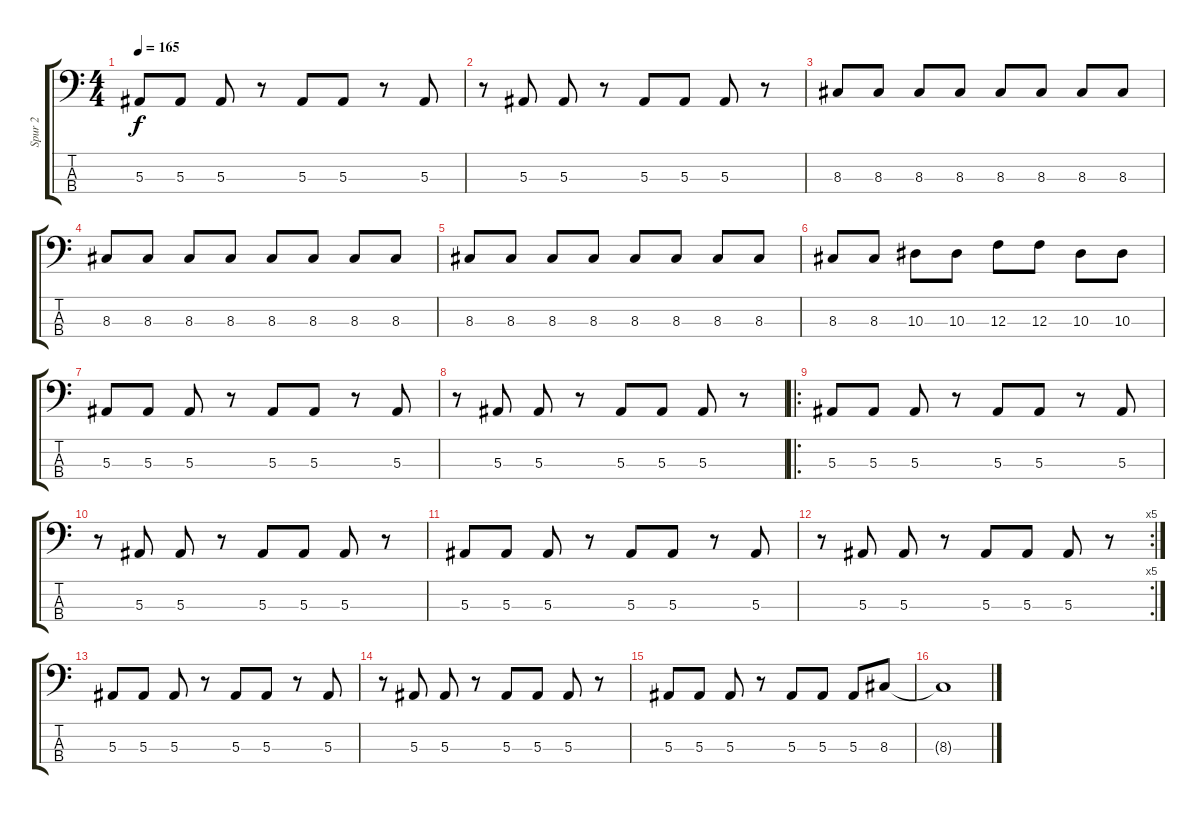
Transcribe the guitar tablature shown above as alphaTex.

\track ("Spur 2" "Spur 2") {instrument electricbasspick}
\staff {score tabs}
\tuning (Eb2 Bb1 F1 C1) {hide}
\ts (4 4)
\tempo 165
\clef f4
\ks c
5.3.8{dy f} 5.3.8 5.3.8 r.8 5.3.8 5.3.8 r.8 5.3.8 |
r.8 5.3.8 5.3.8 r.8 5.3.8 5.3.8 5.3.8 r.8 |
8.3.8 8.3.8 8.3.8 8.3.8 8.3.8 8.3.8 8.3.8 8.3.8 |
8.3.8 8.3.8 8.3.8 8.3.8 8.3.8 8.3.8 8.3.8 8.3.8 |
8.3.8 8.3.8 8.3.8 8.3.8 8.3.8 8.3.8 8.3.8 8.3.8 |
8.3.8 8.3.8 10.3.8 10.3.8 12.3.8 12.3.8 10.3.8 10.3.8 |
5.3.8 5.3.8 5.3.8 r.8 5.3.8 5.3.8 r.8 5.3.8 |
r.8 5.3.8 5.3.8 r.8 5.3.8 5.3.8 5.3.8 r.8 |
\ro
5.3.8 5.3.8 5.3.8 r.8 5.3.8 5.3.8 r.8 5.3.8 |
r.8 5.3.8 5.3.8 r.8 5.3.8 5.3.8 5.3.8 r.8 |
5.3.8 5.3.8 5.3.8 r.8 5.3.8 5.3.8 r.8 5.3.8 |
\rc 5
r.8 5.3.8 5.3.8 r.8 5.3.8 5.3.8 5.3.8 r.8 |
5.3.8 5.3.8 5.3.8 r.8 5.3.8 5.3.8 r.8 5.3.8 |
r.8 5.3.8 5.3.8 r.8 5.3.8 5.3.8 5.3.8 r.8 |
5.3.8 5.3.8 5.3.8 r.8 5.3.8 5.3.8 5.3.8 8.3.8 |
8.3{t}.1
